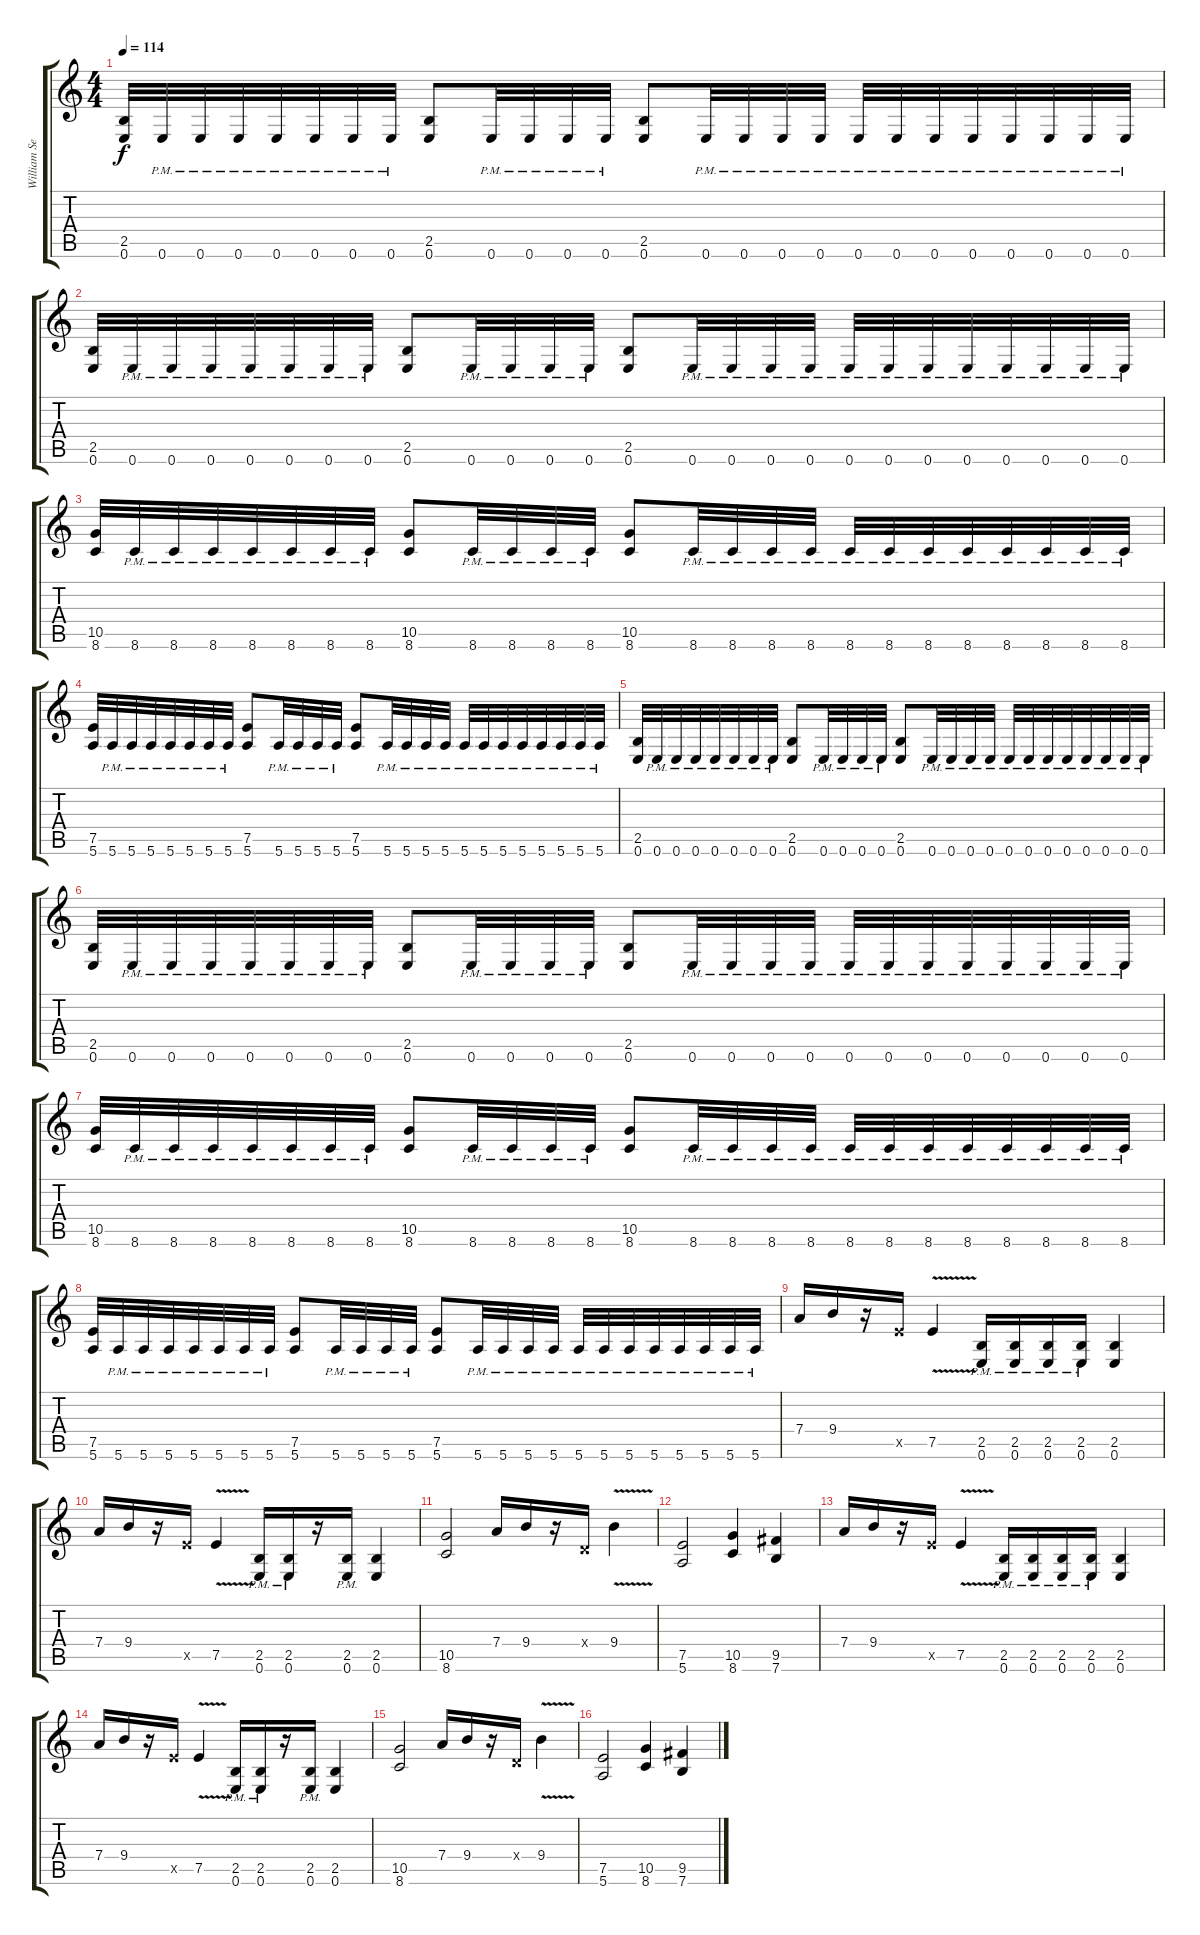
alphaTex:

\track ("William Seghers" "William Se") {instrument distortionguitar}
\staff {score tabs}
\tuning (E4 B3 G3 D3 A2 E2) {hide}
\ts (4 4)
\tempo 114
\clef g2
\ks c
(2.5 0.6).32{dy f} 0.6{pm}.32 0.6{pm}.32 0.6{pm}.32 0.6{pm}.32 0.6{pm}.32 0.6{pm}.32 0.6{pm}.32 (2.5 0.6).8 0.6{pm}.32 0.6{pm}.32 0.6{pm}.32 0.6{pm}.32 (2.5 0.6).8 0.6{pm}.32 0.6{pm}.32 0.6{pm}.32 0.6{pm}.32 0.6{pm}.32 0.6{pm}.32 0.6{pm}.32 0.6{pm}.32 0.6{pm}.32 0.6{pm}.32 0.6{pm}.32 0.6{pm}.32 |
(2.5 0.6).32 0.6{pm}.32 0.6{pm}.32 0.6{pm}.32 0.6{pm}.32 0.6{pm}.32 0.6{pm}.32 0.6{pm}.32 (2.5 0.6).8 0.6{pm}.32 0.6{pm}.32 0.6{pm}.32 0.6{pm}.32 (2.5 0.6).8 0.6{pm}.32 0.6{pm}.32 0.6{pm}.32 0.6{pm}.32 0.6{pm}.32 0.6{pm}.32 0.6{pm}.32 0.6{pm}.32 0.6{pm}.32 0.6{pm}.32 0.6{pm}.32 0.6{pm}.32 |
(10.5 8.6).32 8.6{pm}.32 8.6{pm}.32 8.6{pm}.32 8.6{pm}.32 8.6{pm}.32 8.6{pm}.32 8.6{pm}.32 (10.5 8.6).8 8.6{pm}.32 8.6{pm}.32 8.6{pm}.32 8.6{pm}.32 (10.5 8.6).8 8.6{pm}.32 8.6{pm}.32 8.6{pm}.32 8.6{pm}.32 8.6{pm}.32 8.6{pm}.32 8.6{pm}.32 8.6{pm}.32 8.6{pm}.32 8.6{pm}.32 8.6{pm}.32 8.6{pm}.32 |
(7.5 5.6).32 5.6{pm}.32 5.6{pm}.32 5.6{pm}.32 5.6{pm}.32 5.6{pm}.32 5.6{pm}.32 5.6{pm}.32 (7.5 5.6).8 5.6{pm}.32 5.6{pm}.32 5.6{pm}.32 5.6{pm}.32 (7.5 5.6).8 5.6{pm}.32 5.6{pm}.32 5.6{pm}.32 5.6{pm}.32 5.6{pm}.32 5.6{pm}.32 5.6{pm}.32 5.6{pm}.32 5.6{pm}.32 5.6{pm}.32 5.6{pm}.32 5.6{pm}.32 |
(2.5 0.6).32 0.6{pm}.32 0.6{pm}.32 0.6{pm}.32 0.6{pm}.32 0.6{pm}.32 0.6{pm}.32 0.6{pm}.32 (2.5 0.6).8 0.6{pm}.32 0.6{pm}.32 0.6{pm}.32 0.6{pm}.32 (2.5 0.6).8 0.6{pm}.32 0.6{pm}.32 0.6{pm}.32 0.6{pm}.32 0.6{pm}.32 0.6{pm}.32 0.6{pm}.32 0.6{pm}.32 0.6{pm}.32 0.6{pm}.32 0.6{pm}.32 0.6{pm}.32 |
(2.5 0.6).32 0.6{pm}.32 0.6{pm}.32 0.6{pm}.32 0.6{pm}.32 0.6{pm}.32 0.6{pm}.32 0.6{pm}.32 (2.5 0.6).8 0.6{pm}.32 0.6{pm}.32 0.6{pm}.32 0.6{pm}.32 (2.5 0.6).8 0.6{pm}.32 0.6{pm}.32 0.6{pm}.32 0.6{pm}.32 0.6{pm}.32 0.6{pm}.32 0.6{pm}.32 0.6{pm}.32 0.6{pm}.32 0.6{pm}.32 0.6{pm}.32 0.6{pm}.32 |
(10.5 8.6).32 8.6{pm}.32 8.6{pm}.32 8.6{pm}.32 8.6{pm}.32 8.6{pm}.32 8.6{pm}.32 8.6{pm}.32 (10.5 8.6).8 8.6{pm}.32 8.6{pm}.32 8.6{pm}.32 8.6{pm}.32 (10.5 8.6).8 8.6{pm}.32 8.6{pm}.32 8.6{pm}.32 8.6{pm}.32 8.6{pm}.32 8.6{pm}.32 8.6{pm}.32 8.6{pm}.32 8.6{pm}.32 8.6{pm}.32 8.6{pm}.32 8.6{pm}.32 |
(7.5 5.6).32 5.6{pm}.32 5.6{pm}.32 5.6{pm}.32 5.6{pm}.32 5.6{pm}.32 5.6{pm}.32 5.6{pm}.32 (7.5 5.6).8 5.6{pm}.32 5.6{pm}.32 5.6{pm}.32 5.6{pm}.32 (7.5 5.6).8 5.6{pm}.32 5.6{pm}.32 5.6{pm}.32 5.6{pm}.32 5.6{pm}.32 5.6{pm}.32 5.6{pm}.32 5.6{pm}.32 5.6{pm}.32 5.6{pm}.32 5.6{pm}.32 5.6{pm}.32 |
7.4.16 9.4.16 r.16 7.5{x}.16 7.5{v}.4 (2.5{pm} 0.6{pm}).16 (2.5{pm} 0.6{pm}).16 (2.5{pm} 0.6{pm}).16 (2.5{pm} 0.6{pm}).16 (2.5 0.6).4 |
7.4.16 9.4.16 r.16 7.5{x}.16 7.5{v}.4 (2.5 0.6{pm}).16 (2.5 0.6{pm}).16 r.16 (2.5{pm} 0.6{pm}).16 (2.5 0.6).4 |
(10.5 8.6).2 7.4.16 9.4.16 r.16 0.4{x}.16 9.4{v}.4 |
(7.5 5.6).2 (10.5 8.6).4 (9.5 7.6).4 |
7.4.16 9.4.16 r.16 7.5{x}.16 7.5{v}.4 (2.5{pm} 0.6{pm}).16 (2.5{pm} 0.6{pm}).16 (2.5{pm} 0.6{pm}).16 (2.5{pm} 0.6{pm}).16 (2.5 0.6).4 |
7.4.16 9.4.16 r.16 7.5{x}.16 7.5{v}.4 (2.5 0.6{pm}).16 (2.5 0.6{pm}).16 r.16 (2.5{pm} 0.6{pm}).16 (2.5 0.6).4 |
(10.5 8.6).2 7.4.16 9.4.16 r.16 0.4{x}.16 9.4{v}.4 |
(7.5 5.6).2 (10.5 8.6).4 (9.5 7.6).4
